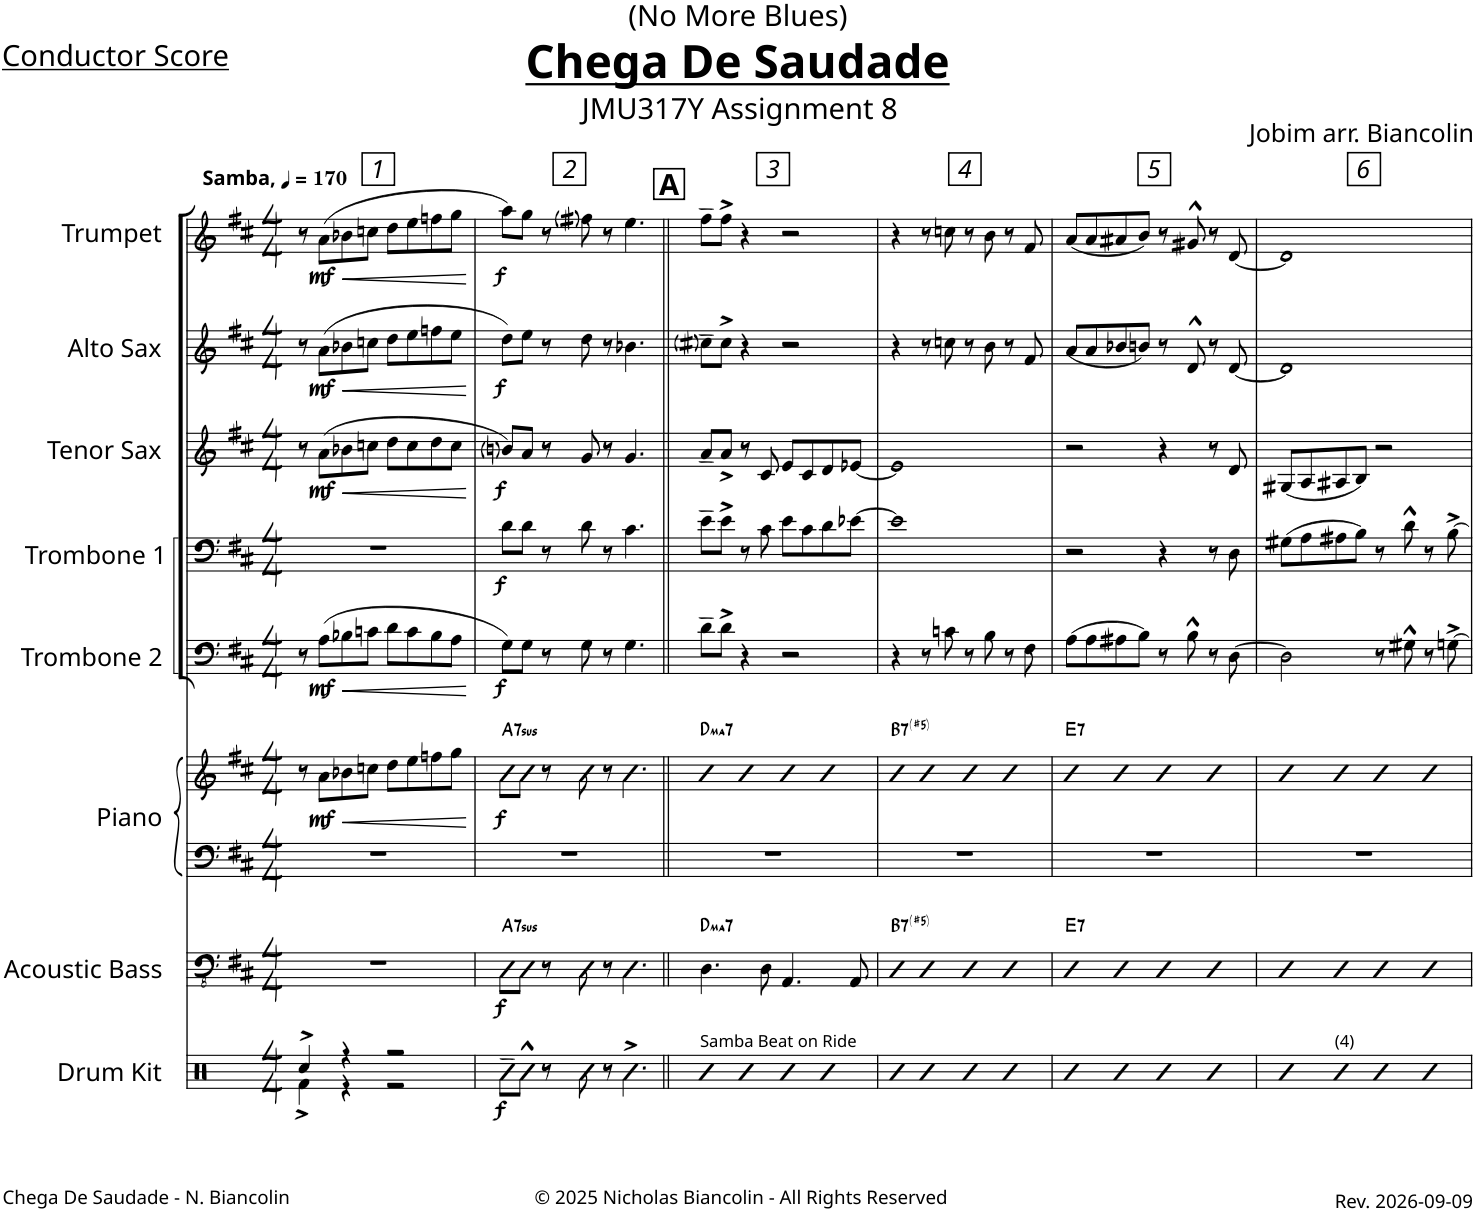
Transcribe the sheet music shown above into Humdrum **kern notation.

**kern	**dynam	**kern	**dynam	**harte	**kern	**kern	**dynam	**harte	**kern	**dynam	**kern	**dynam	**kern	**dynam	**kern	**dynam	**kern	**dynam
*part8	*part8	*part7	*part7	*part7	*part6	*part6	*part6	*part6	*part5	*part5	*part4	*part4	*part3	*part3	*part2	*part2	*part1	*part1
*staff9	*staff9	*staff8	*staff8	*	*staff7	*staff6	*staff6/7	*	*staff5	*staff5	*staff4	*staff4	*staff3	*staff3	*staff2	*staff2	*staff1	*staff1
*I"Drum Kit	*	*I"Acoustic Bass	*	*	*I"Piano	*	*	*	*I"Trombone 2	*	*I"Trombone 1	*	*I"Tenor Sax	*	*I"Alto Sax	*	*I"Trumpet	*
*I'D. Kit	*	*I'Bass	*	*	*I'Pno.	*	*	*	*I'Tbn. 2	*	*I'Tbn. 1	*	*I'Tenor	*	*I'Alto	*	*I'Tpt.	*
*clefX	*	*clefFv4	*	*	*clefF4	*clefG2	*	*	*clefF4	*	*clefF4	*	*clefG2	*	*clefG2	*	*clefG2	*
*	*	*	*	*	*	*	*	*	*	*	*	*	*Trd8c14	*	*Trd5c9	*	*Trd1c2	*
*k[]	*	*k[f#c#]	*	*	*k[f#c#]	*k[f#c#]	*	*	*k[f#c#]	*	*k[f#c#]	*	*k[f#c#]	*	*k[f#c#]	*	*k[f#c#]	*
*M4/4	*	*M4/4	*	*	*M4/4	*M4/4	*	*	*M4/4	*	*M4/4	*	*M4/4	*	*M4/4	*	*M4/4	*
*MM170	*	*MM170	*	*	*MM170	*MM170	*	*	*MM170	*	*MM170	*	*MM170	*	*MM170	*	*MM170	*
=1	=1	=1	=1	=1	=1	=1	=1	=1	=1	=1	=1	=1	=1	=1	=1	=1	=1	=1
*^	*	*	*	*	*	*	*	*	*	*	*	*	*	*	*	*	*	*
!	!	!	!	!	!	!	!	!	!	!	!	!	!	!	!	!	!	!LO:TX:a:B:t=Samba,	!
4Rcc^/	4Rf^\	.	1r	.	.	1r	8r	.	.	8r	.	1r	.	8r	.	8r	.	8r	.
!	!	!	!	!	!	!	!	!LO:HP:b	!	!	!LO:HP:b	!	!	!	!LO:HP:b	!	!LO:HP:b	!	!LO:HP:b
!	!	!	!	!	!	!	!	!LO:DY:n=1:b	!	!	!LO:DY:n=1:b	!	!	!	!LO:DY:n=1:b	!	!LO:DY:n=1:b	!	!LO:DY:n=1:b
.	.	.	.	.	.	.	8a\L	< mf	.	(8A\L	< mf	.	.	(8a\L	< mf	(8a\L	< mf	(8a\L	< mf
4r	4r	.	.	.	.	.	8b-X\	.	.	8B-X\	.	.	.	8b-X\	.	8b-X\	.	8b-X\	.
.	.	.	.	.	.	.	8ccn\J	.	.	8cn\J	.	.	.	8ccn\J	.	8ccn\J	.	8ccn\J	.
2r	2r	.	.	.	.	.	8dd\L	.	.	8d\L	.	.	.	8dd\L	.	8dd\L	.	8dd\L	.
.	.	.	.	.	.	.	8ee\	.	.	8c\	.	.	.	8cc\	.	8ee\	.	8ee\	.
.	.	.	.	.	.	.	8ffn\	.	.	8B-\	.	.	.	8dd\	.	8ffn\	.	8ffn\	.
.	.	.	.	.	.	.	8gg\J	.	.	8A\J	.	.	.	8cc\J	.	8ee\J	.	8gg\J	.
*v	*v	*	*	*	*	*	*	*	*	*	*	*	*	*	*	*	*	*	*
.	.	.	.	.	.	.	[	.	.	[	.	.	.	[	.	[	.	[
=2	=2	=2	=2	=2	=2	=2	=2	=2	=2	=2	=2	=2	=2	=2	=2	=2	=2	=2
!	!LO:DY:b	!	!LO:DY:b	!LO:H:kt=7sus	!	!	!LO:DY:b	!LO:H:kt=7sus	!	!LO:DY:b	!	!LO:DY:b	!	!LO:DY:b	!	!LO:DY:b	!	!LO:DY:b
8R~\L	f	8aa\L	f	A:sus4(7)	1r	8aa\L	f	A:sus4(7)	8G\L)	f	8d\L	f	8bni/L)	f	8dd\L)	f	8aa\L)	f
8R^^\J	.	8gg\J	.	.	.	8gg\J	.	.	8G\J	.	8d\J	.	8a/J	.	8ee\J	.	8gg\J	.
8r	.	8r	.	.	.	8r	.	.	8r	.	8r	.	8r	.	8r	.	8r	.
8R\	.	8ff#\	.	.	.	8ff#\	.	.	8G\	.	8d\	.	8g/	.	8dd\	.	8ff#i\	.
8r	.	8r	.	.	.	8r	.	.	8r	.	8r	.	8r	.	8r	.	8r	.
4.R^\	.	4.ee\	.	.	.	4.ee\	.	.	4.G\	.	4.c#\	.	4.g/	.	4.b-X\	.	4.ee\	.
!!LO:REH:place=s1:a:B:cj:fs=14:t=A
=3||	=3||	=3||	=3||	=3||	=3||	=3||	=3||	=3||	=3||	=3||	=3||	=3||	=3||	=3||	=3||	=3||	=3||	=3||
!LO:TX:a:t=Samba Beat on Ride	!	!	!	!LO:H:kt=ma7	!	!	!	!LO:H:kt=ma7	!	!	!	!	!	!	!	!	!	!
4R	.	4.DD\	.	D:maj7	1r	4b	.	D:maj7	8d~\L	.	8e~\L	.	8a~/L	.	8cc#i~\L	.	8ff#~\L	.
.	.	.	.	.	.	.	.	.	8d^\J	.	8e^\J	.	8a^/J	.	8cc#^\J	.	8ff#^\J	.
4R	.	.	.	.	.	4b	.	.	4r	.	8r	.	8r	.	4r	.	4r	.
.	.	8DD\	.	.	.	.	.	.	.	.	8c#\	.	8c#/	.	.	.	.	.
4R	.	4.AAA/	.	.	.	4b	.	.	2r	.	8e\L	.	8e/L	.	2r	.	2r	.
.	.	.	.	.	.	.	.	.	.	.	8c#\	.	8c#/	.	.	.	.	.
4R	.	.	.	.	.	4b	.	.	.	.	8d\	.	8d/	.	.	.	.	.
.	.	8AAA/	.	.	.	.	.	.	.	.	[8e-X\J	.	[8e-X/J	.	.	.	.	.
=4	=4	=4	=4	=4	=4	=4	=4	=4	=4	=4	=4	=4	=4	=4	=4	=4	=4	=4
!	!	!	!	!LO:H:kt=7	!	!	!	!LO:H:kt=7	!	!	!	!	!	!	!	!	!	!
4R	.	4b	.	B:(3,#5,b7)	1r	4b	.	B:(3,#5,b7)	4r	.	1e-]	.	1e-]	.	4r	.	4r	.
4R	.	4b	.	.	.	4b	.	.	8r	.	.	.	.	.	8r	.	8r	.
.	.	.	.	.	.	.	.	.	8cn\	.	.	.	.	.	8ccn\	.	8ccn\	.
4R	.	4b	.	.	.	4b	.	.	8r	.	.	.	.	.	8r	.	8r	.
.	.	.	.	.	.	.	.	.	8B\	.	.	.	.	.	8b\	.	8b\	.
4R	.	4b	.	.	.	4b	.	.	8r	.	.	.	.	.	8r	.	8r	.
.	.	.	.	.	.	.	.	.	8F#\	.	.	.	.	.	8f#/	.	8f#/	.
=5	=5	=5	=5	=5	=5	=5	=5	=5	=5	=5	=5	=5	=5	=5	=5	=5	=5	=5
!	!	!	!	!LO:H:kt=7	!	!	!	!LO:H:kt=7	!	!	!	!	!	!	!	!	!	!
4R	.	4b	.	E:7	1r	4b	.	E:7	(8A\L	.	2r	.	2r	.	(8a/L	.	(8a/L	.
.	.	.	.	.	.	.	.	.	8A\	.	.	.	.	.	8a/	.	8a/	.
4R	.	4b	.	.	.	4b	.	.	8A#X\	.	.	.	.	.	8b-X/	.	8a#X/	.
.	.	.	.	.	.	.	.	.	8B\J)	.	.	.	.	.	8bn/J)	.	8b/J)	.
4R	.	4b	.	.	.	4b	.	.	8r	.	4r	.	4r	.	8r	.	8r	.
.	.	.	.	.	.	.	.	.	8B^^\	.	.	.	.	.	8d^^/	.	8g#X^^/	.
4R	.	4b	.	.	.	4b	.	.	8r	.	8r	.	8r	.	8r	.	8r	.
.	.	.	.	.	.	.	.	.	[8D\	.	8D\	.	8d/	.	[8d/	.	[8d/	.
=6	=6	=6	=6	=6	=6	=6	=6	=6	=6	=6	=6	=6	=6	=6	=6	=6	=6	=6
4R	.	4b	.	.	1r	4b	.	.	2D\]	.	(8G#X\L	.	(8G#X/L	.	1d]	.	1d]	.
.	.	.	.	.	.	.	.	.	.	.	8A\	.	8A/	.	.	.	.	.
!LO:TX:a:t=(4)	!	!	!	!	!	!	!	!	!	!	!	!	!	!	!	!	!	!
4R	.	4b	.	.	.	4b	.	.	.	.	8A#X\	.	8A#X/	.	.	.	.	.
.	.	.	.	.	.	.	.	.	.	.	8B\J)	.	8B/J)	.	.	.	.	.
4R	.	4b	.	.	.	4b	.	.	8r	.	8r	.	2r	.	.	.	.	.
.	.	.	.	.	.	.	.	.	8G#X^^\	.	8d^^\	.	.	.	.	.	.	.
4R	.	4b	.	.	.	4b	.	.	8r	.	8r	.	.	.	.	.	.	.
.	.	.	.	.	.	.	.	.	[8Gn^\	.	[8B^\	.	.	.	.	.	.	.
=	=	=	=	=	=	=	=	=	=	=	=	=	=	=	=	=	=	=
*-	*-	*-	*-	*-	*-	*-	*-	*-	*-	*-	*-	*-	*-	*-	*-	*-	*-	*-
